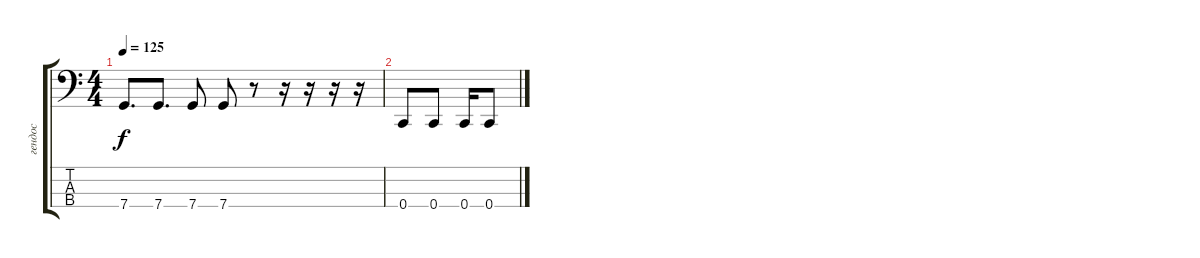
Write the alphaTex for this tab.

\track ("гендос" "гендос") {instrument electricbasspick}
\staff {score tabs}
\tuning (F2 C2 G1 C1) {hide}
\ts (4 4)
\tempo 125
\clef f4
\ks c
7.4.8{d dy f} 7.4.8{d} 7.4.8 7.4.8 r.8 r.16 r.16 r.16 r.16 |
0.4.8 0.4.8 0.4.16 0.4.8
